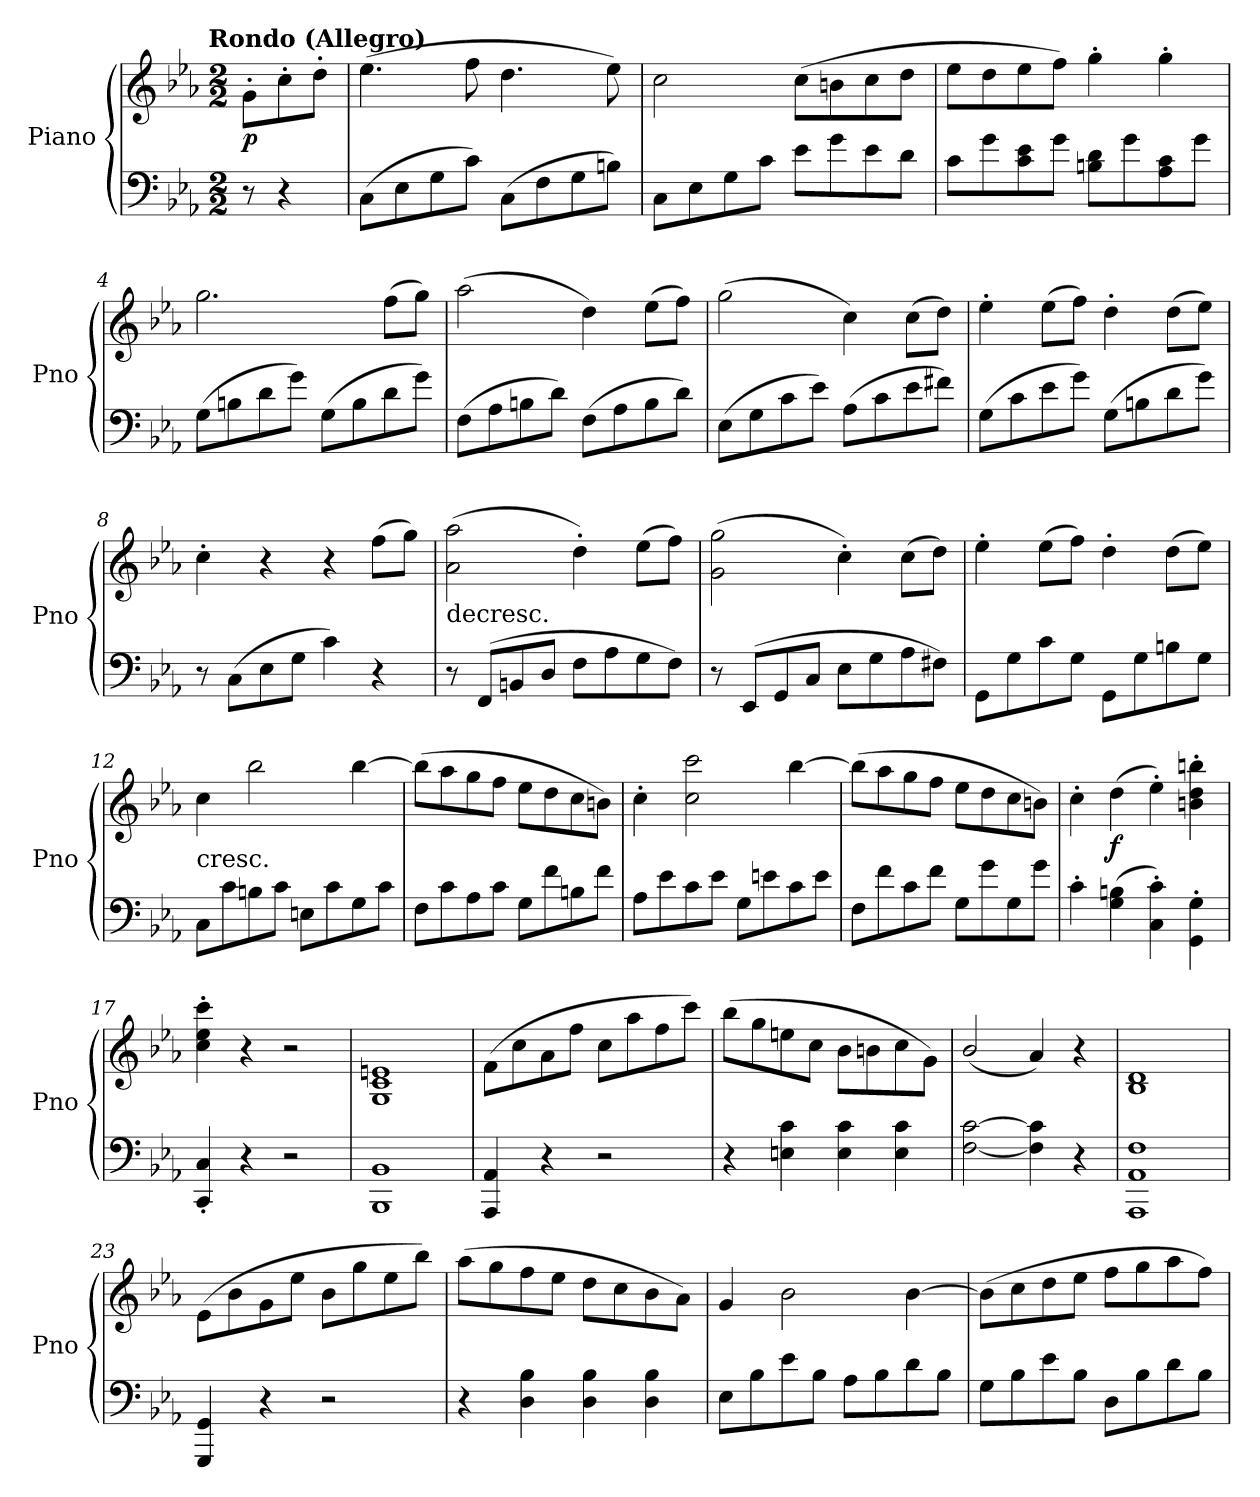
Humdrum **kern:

**kern	**kern	**dynam
*part1	*part1	*part1
*staff2	*staff1	*staff1/2
*I"Piano	*	*
*I'Pno	*	*
*clefF4	*clefG2	*
*k[b-e-a-]	*k[b-e-a-]	*
*c:	*c:	*
!!LO:TX:omd:t=Rondo (Allegro)
*M2/2	*M2/2	*
*MM208	*MM208	*
=	=	=
8r	8g'\L	p
4r	8cc'\	.
.	8dd'\J	.
=1	=1	=1
(8C\L	(4.ee-\	.
8E-\	.	.
8G\	.	.
8c\J)	8ff\	.
(8C\L	4.dd\	.
8F\	.	.
8G\	.	.
8Bn\J)	8ee-\)	.
=2	=2	=2
8C\L	2cc\	.
8E-\	.	.
8G\	.	.
8c\J	.	.
8e-\L	(8cc\L	.
8g\	8bn\	.
8e-\	8cc\	.
8d\J	8dd\J	.
=3	=3	=3
8c\L	8ee-\L	.
8g\	8dd\	.
8c\ 8e-\	8ee-\	.
8g\J	8ff\J)	.
8Bn\ 8d\L	4gg'\	.
8g\	.	.
8A-\ 8c\	4gg'\	.
8g\J	.	.
=4	=4	=4
(8G\L	2.gg\	.
8Bn\	.	.
8d\	.	.
8g\J)	.	.
(8G\L	.	.
8B\	.	.
8d\	(8ff\L	.
8g\J)	8gg\J)	.
=5	=5	=5
(8F\L	(2aa-\	.
8A-\	.	.
8Bn\	.	.
8d\J)	.	.
(8F\L	4dd\)	.
8A-\	.	.
8B\	(8ee-\L	.
8d\J)	8ff\J)	.
=6	=6	=6
(8E-\L	(2gg\	.
8G\	.	.
8c\	.	.
8e-\J)	.	.
(8A-\L	4cc\)	.
8c\	.	.
8e-\	(8cc\L	.
8f#X\J)	8dd\J)	.
=7	=7	=7
(8G\L	4ee-'\	.
8c\	.	.
8e-\	(8ee-\L	.
8g\J)	8ff\J)	.
(8G\L	4dd'\	.
8Bn\	.	.
8d\	(8dd\L	.
8g\J)	8ee-\J)	.
=8	=8	=8
8r	4cc'\	.
(8C\L	.	.
8E-\	4r	.
8G\J	.	.
4c\)	4r	.
4r	(8ff\L	.
.	8gg\J)	.
=9	=9	=9
!	!LO:TX:c:t=decresc.	!
8r	(2a-\ 2aa-\	.
(8FF/L	.	.
8BBn/	.	.
8D/J	.	.
8F\L	4dd'\)	.
8A-\	.	.
8G\	(8ee-\L	.
8F\J)	8ff\J)	.
=10	=10	=10
8r	(2g\ 2gg\	.
(8EE-/L	.	.
8GG/	.	.
8C/J	.	.
8E-\L	4cc'\)	.
8G\	.	.
8A-\	(8cc\L	.
8F#X\J)	8dd\J)	.
=11	=11	=11
8GG\L	4ee-'\	.
8G\	.	.
8c\	(8ee-\L	.
8G\J	8ff\J)	.
8GG\L	4dd'\	.
8G\	.	.
8Bn\	(8dd\L	.
8G\J	8ee-\J)	.
=12	=12	=12
!	!LO:TX:c:t=cresc.	!
8C\L	4cc\	.
8c\	.	.
8Bn\	2bb-\	.
8c\J	.	.
8En\L	.	.
8c\	.	.
8G\	[4bb-\	.
8c\J	.	.
=13	=13	=13
8F\L	(8bb-\L]	.
8c\	8aa-\	.
8A-\	8gg\	.
8c\J	8ff\J	.
8G\L	8ee-\L	.
8f\	8dd\	.
8Bn\	8cc\	.
8f\J	8bn\J)	.
=14	=14	=14
8A-\L	4cc'\	.
8e-\	.	.
8c\	2cc\ 2ccc\	.
8e-\J	.	.
8G\L	.	.
8en\	.	.
8c\	[4bb-\	.
8e\J	.	.
=15	=15	=15
8F\L	(8bb-\L]	.
8f\	8aa-\	.
8c\	8gg\	.
8f\J	8ff\J	.
8G\L	8ee-\L	.
8g\	8dd\	.
8G\	8cc\	.
8g\J	8bn\J)	.
=16	=16	=16
4c'\	4cc'\	.
(4G\ 4Bn\	(4dd\	f
4C'\ 4c'\)	4ee-'\)	.
4GG'\ 4G'\	4bn'\ 4dd'\ 4bbn'\	.
=17	=17	=17
4CC'/ 4C'/	4cc'\ 4ee-'\ 4ccc'\	.
4r	4r	.
2r	2r	.
=18	=18	=18
1BBB- 1BB-	1G 1c 1en	.
=19	=19	=19
4AAA-/ 4AA-/	(8f\L	.
.	8cc\	.
4r	8a-\	.
.	8ff\J	.
2r	8cc\L	.
.	8aa-\	.
.	8ff\	.
.	8ccc\J)	.
=20	=20	=20
4r	(8bb-\L	.
.	8gg\	.
4En\ 4c\	8een\	.
.	8cc\J	.
4E\ 4c\	8b-\L	.
.	8bn\	.
4E\ 4c\	8cc\	.
.	8g\J)	.
=21	=21	=21
[2F\ [2c\	(2b-/	.
4F]\ 4c]\	4a-/)	.
4r	4r	.
=22	=22	=22
1AAA- 1AA- 1F	1B- 1d	.
=23	=23	=23
4GGG/ 4GG/	(8e-\L	.
.	8b-\	.
4r	8g\	.
.	8ee-\J	.
2r	8b-\L	.
.	8gg\	.
.	8ee-\	.
.	8bb-\J)	.
=24	=24	=24
4r	(8aa-\L	.
.	8gg\	.
4D\ 4B-\	8ff\	.
.	8ee-\J	.
4D\ 4B-\	8dd\L	.
.	8cc\	.
4D\ 4B-\	8b-\	.
.	8a-\J)	.
=25	=25	=25
8E-\L	4g/	.
8B-\	.	.
8e-\	2b-\	.
8B-\J	.	.
8A-\L	.	.
8B-\	.	.
8d\	[4b-\	.
8B-\J	.	.
=26	=26	=26
8G\L	(8b-\L]	.
8B-\	8cc\	.
8e-\	8dd\	.
8B-\J	8ee-\J	.
8D\L	8ff\L	.
8B-\	8gg\	.
8d\	8aa-\	.
8B-\J	8ff\J)	.
=	=	=
*-	*-	*-
